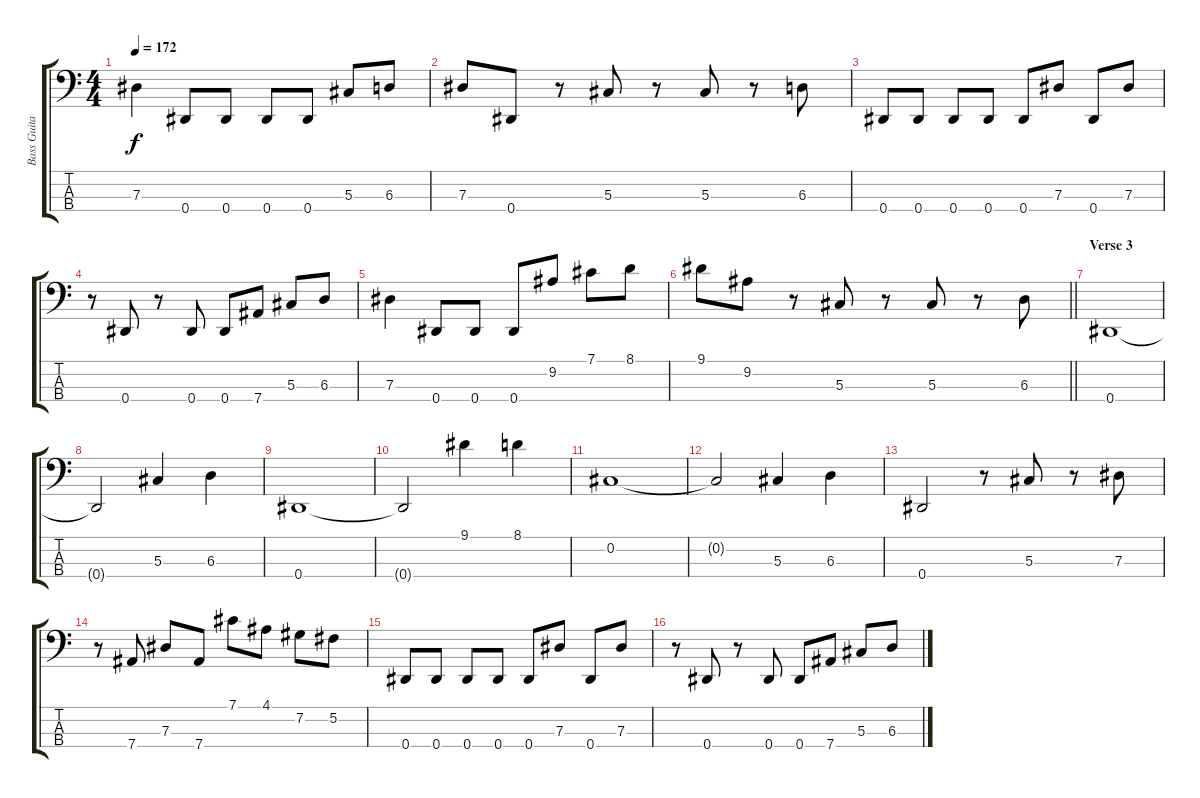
\track ("Bass Guitar: Taiji" "Bass Guita") {instrument electricbassfinger}
\staff {score tabs}
\tuning (Gb2 Db2 Ab1 Eb1) {hide}
\ts (4 4)
\tempo 172
\clef f4
\ks c
7.3.4{dy f} 0.4.8 0.4.8 0.4.8 0.4.8 5.3.8 6.3.8 |
7.3.8 0.4.8 r.8 5.3.8 r.8 5.3.8 r.8 6.3.8 |
0.4.8 0.4.8 0.4.8 0.4.8 0.4.8 7.3.8 0.4.8 7.3.8 |
r.8 0.4.8 r.8 0.4.8 0.4.8 7.4.8 5.3.8 6.3.8 |
7.3.4 0.4.8 0.4.8 0.4.8 9.2.8 7.1.8 8.1.8 |
\barLineRight lightlight
9.1.8 9.2.8 r.8 5.3.8 r.8 5.3.8 r.8 6.3.8 |
\section ("" "Verse 3")
0.4.1 |
0.4{t}.2 5.3.4 6.3.4 |
0.4.1 |
0.4{t}.2 9.1.4 8.1.4 |
0.2.1 |
0.2{t}.2 5.3.4 6.3.4 |
0.4.2 r.8 5.3.8 r.8 7.3.8 |
r.8 7.4.8 7.3.8 7.4.8 7.1.8 4.1.8 7.2.8 5.2.8 |
0.4.8 0.4.8 0.4.8 0.4.8 0.4.8 7.3.8 0.4.8 7.3.8 |
r.8 0.4.8 r.8 0.4.8 0.4.8 7.4.8 5.3.8 6.3.8
